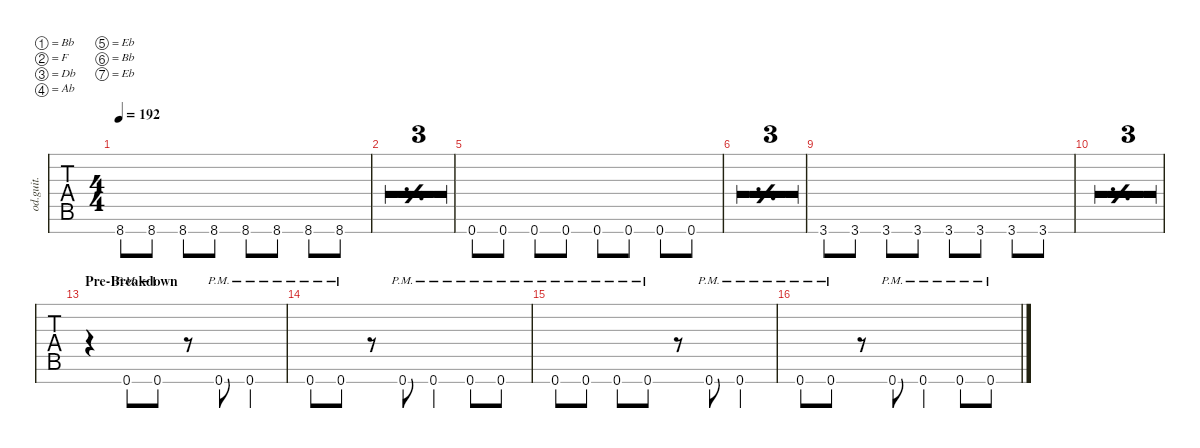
\defaultSystemsLayout 4
\hideDynamics
\bracketExtendMode nobrackets
\track ("Rhythm Guitar L" "od.guit.") {multiBarRest instrument distortionguitar}
\staff {tabs}
\tuning (Bb3 F3 Db3 Ab2 Eb2 Bb1 Eb1)
\ts (4 4)
\tempo 192
\clef f4
\ks c
8.7.8{dy mf} 8.7.8 8.7.8 8.7.8 8.7.8 8.7.8 8.7.8 8.7.8 |
\simile simple
|
|
|
\simile none
0.7{acc #}.8 0.7{acc #}.8 0.7{acc #}.8 0.7{acc #}.8 0.7{acc #}.8 0.7{acc #}.8 0.7{acc #}.8 0.7{acc #}.8 |
\simile simple
|
|
|
\simile none
3.7{acc #}.8 3.7{acc #}.8 3.7{acc #}.8 3.7{acc #}.8 3.7{acc #}.8 3.7{acc #}.8 3.7{acc #}.8 3.7{acc #}.8 |
\simile simple
|
|
|
\section ("" "Pre-Breakdown")
\simile none
r.4 0.7{pm acc #}.8 0.7{pm acc #}.8 r.8 0.7{pm acc #}.8 0.7{pm st acc #}.4 |
0.7{pm acc #}.8 0.7{pm acc #}.8 r.8 0.7{pm acc #}.8 0.7{pm st acc #}.4 0.7{pm acc #}.8 0.7{pm acc #}.8 |
0.7{pm acc #}.8 0.7{pm acc #}.8 0.7{pm acc #}.8 0.7{pm acc #}.8 r.8 0.7{pm acc #}.8 0.7{pm st acc #}.4 |
0.7{pm acc #}.8 0.7{pm acc #}.8 r.8 0.7{pm acc #}.8 0.7{pm st acc #}.4 0.7{pm acc #}.8 0.7{pm acc #}.8
